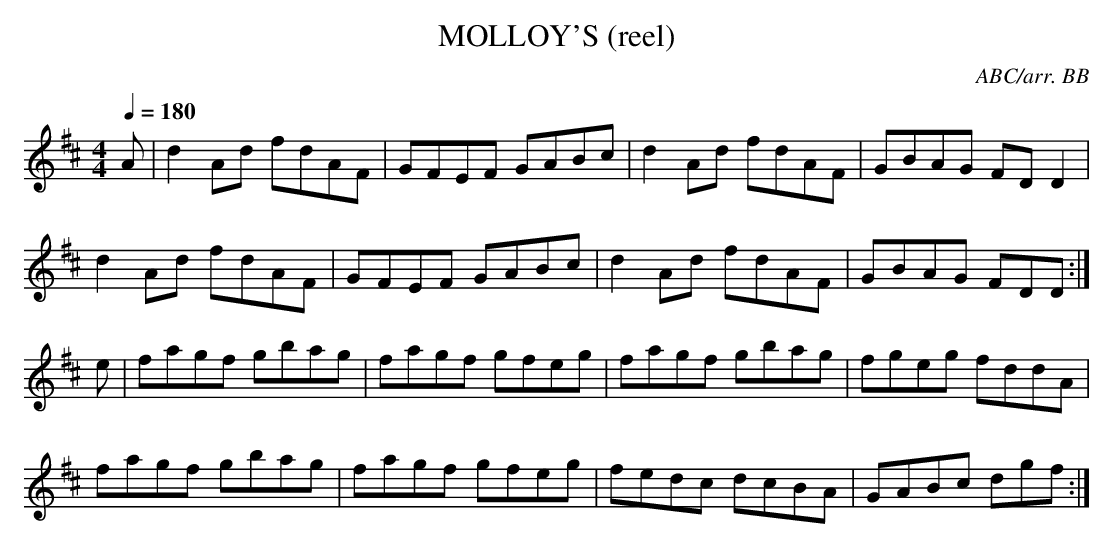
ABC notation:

X:1
T:MOLLOY'S (reel)
C:ABC/arr. BB
Q:1/4=180
L:1/8
M:4/4
K:D
A|d2Ad fdAF|GFEF GABc|d2 Ad fdAF|GBAG FD D2|
d2Ad fdAF|GFEF GABc|d2 Ad fdAF|GBAG FDD :|
e|fagf gbag|fagf gfeg|fagf gbag|fgeg fddA|
fagf gbag|fagf gfeg|fedc dcBA|GABc dgf:|
